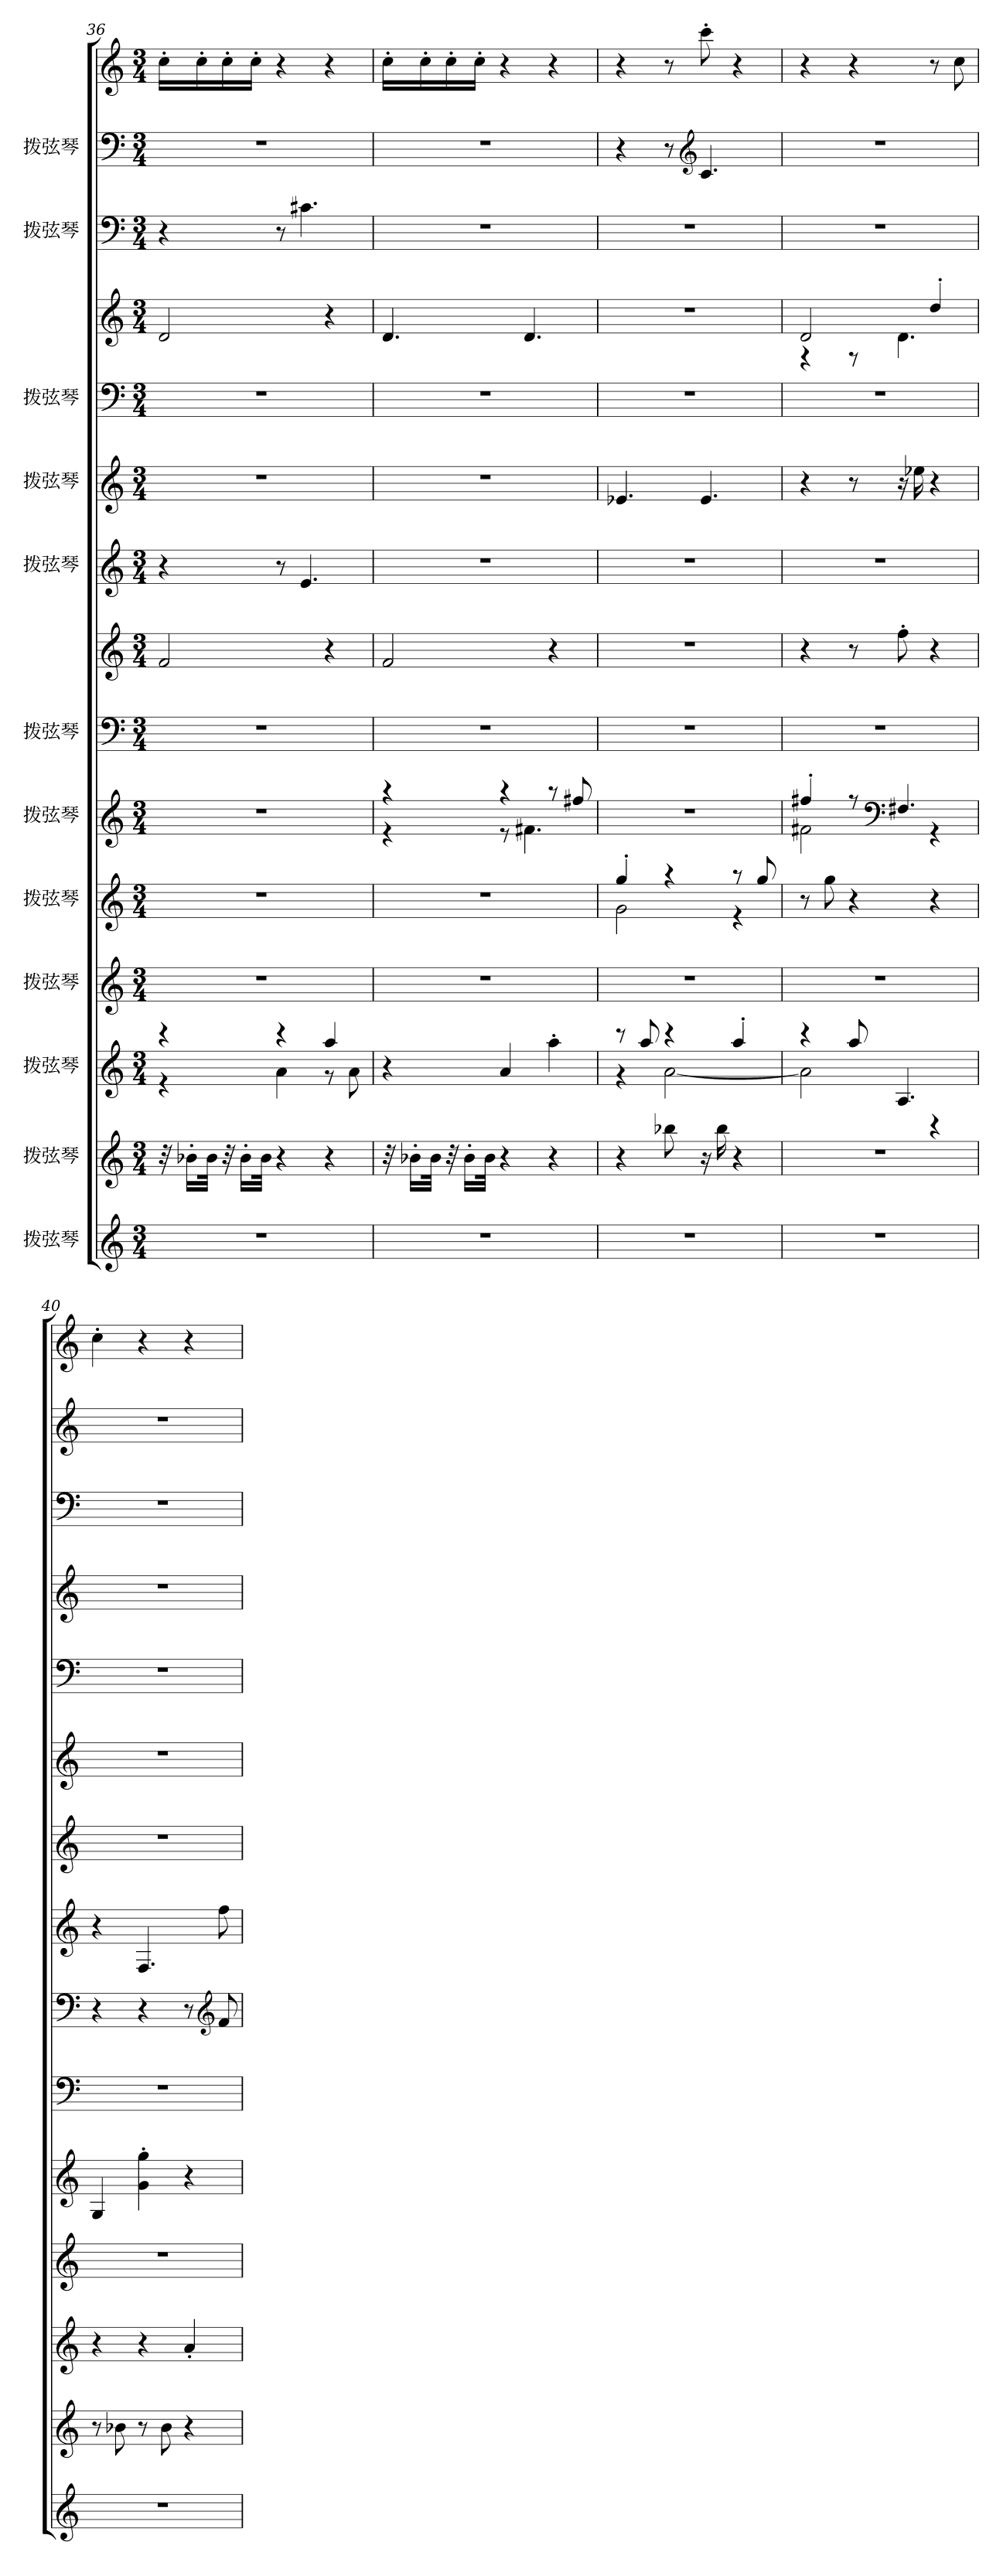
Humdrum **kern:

**kern	**kern	**kern	**kern	**kern	**kern	**kern	**kern	**kern	**kern	**kern	**kern	**kern	**kern	**kern
*part12	*part11	*part10	*part9	*part8	*part7	*part6	*part6	*part5	*part4	*part3	*part3	*part2	*part1	*part1
*staff15	*staff14	*staff13	*staff12	*staff11	*staff10	*staff9	*staff8	*staff7	*staff6	*staff5	*staff4	*staff3	*staff2	*staff1
*I"拨弦琴	*I"拨弦琴	*I"拨弦琴	*I"拨弦琴	*I"拨弦琴	*I"拨弦琴	*I"拨弦琴	*	*I"拨弦琴	*I"拨弦琴	*I"拨弦琴	*	*I"拨弦琴	*I"拨弦琴	*
!!LO:PB:g=z
*clefG2	*clefG2	*clefG2	*clefG2	*clefG2	*clefG2	*clefF4	*clefG2	*clefG2	*clefG2	*clefF4	*clefG2	*clefF4	*clefF4	*clefG2
*k[]	*k[]	*k[]	*k[]	*k[]	*k[]	*k[]	*k[]	*k[]	*k[]	*k[]	*k[]	*k[]	*k[]	*k[]
*M3/4	*M3/4	*M3/4	*M3/4	*M3/4	*M3/4	*M3/4	*M3/4	*M3/4	*M3/4	*M3/4	*M3/4	*M3/4	*M3/4	*M3/4
=36	=36	=36	=36	=36	=36	=36	=36	=36	=36	=36	=36	=36	=36	=36
*	*	*^	*	*	*	*	*	*	*	*	*	*	*	*
2.r	32r	4r	4r	2.r	2.r	2.r	2.r	2f/	4r	2.r	2.r	2d/	4r	2.r	16cc'\LL
.	16b-X'\LL	.	.	.	.	.	.	.	.	.	.	.	.	.	.
.	.	.	.	.	.	.	.	.	.	.	.	.	.	.	16cc'\
.	32b-\JJk	.	.	.	.	.	.	.	.	.	.	.	.	.	.
.	32r	.	.	.	.	.	.	.	.	.	.	.	.	.	16cc'\
.	16b-'\LL	.	.	.	.	.	.	.	.	.	.	.	.	.	.
.	.	.	.	.	.	.	.	.	.	.	.	.	.	.	16cc'\JJ
.	32b-\JJk	.	.	.	.	.	.	.	.	.	.	.	.	.	.
.	4r	4r	4a\	.	.	.	.	.	8r	.	.	.	8r	.	4r
.	.	.	.	.	.	.	.	.	4.e/	.	.	.	4.c#X\	.	.
.	4r	4aa/	8r	.	.	.	.	4r	.	.	.	4r	.	.	4r
.	.	.	8a\	.	.	.	.	.	.	.	.	.	.	.	.
*	*	*v	*v	*	*	*	*	*	*	*	*	*	*	*	*
=37	=37	=37	=37	=37	=37	=37	=37	=37	=37	=37	=37	=37	=37	=37
*	*	*	*	*	*^	*	*	*	*	*	*	*	*	*
2.r	32r	4r	2.r	2.r	4r	4r	2.r	2f/	2.r	2.r	2.r	4.d/	2.r	2.r	16cc'\LL
.	16b-X'\LL	.	.	.	.	.	.	.	.	.	.	.	.	.	.
.	.	.	.	.	.	.	.	.	.	.	.	.	.	.	16cc'\
.	32b-\JJk	.	.	.	.	.	.	.	.	.	.	.	.	.	.
.	32r	.	.	.	.	.	.	.	.	.	.	.	.	.	16cc'\
.	16b-'\LL	.	.	.	.	.	.	.	.	.	.	.	.	.	.
.	.	.	.	.	.	.	.	.	.	.	.	.	.	.	16cc'\JJ
.	32b-\JJk	.	.	.	.	.	.	.	.	.	.	.	.	.	.
.	4r	4a/	.	.	4r	8r	.	.	.	.	.	.	.	.	4r
.	.	.	.	.	.	4.f#X\	.	.	.	.	.	4.d/	.	.	.
.	4r	4aa'\	.	.	8r	.	.	4r	.	.	.	.	.	.	4r
.	.	.	.	.	8ff#X/	.	.	.	.	.	.	.	.	.	.
*	*	*	*	*	*v	*v	*	*	*	*	*	*	*	*	*
=38	=38	=38	=38	=38	=38	=38	=38	=38	=38	=38	=38	=38	=38	=38
*	*	*^	*	*^	*	*	*	*	*	*	*	*	*	*
2.r	4r	8r	4r	2.r	4gg'/	2g\	2.r	2.r	2.r	2.r	4.e-X/	2.r	2.r	2.r	4r	4r
.	.	8aa/	.	.	.	.	.	.	.	.	.	.	.	.	.	.
.	8bb-X\	4r	[2a\	.	4r	.	.	.	.	.	.	.	.	.	8r	8r
*	*	*	*	*	*	*	*	*	*	*	*	*	*	*	*clefG2	*
.	16r	.	.	.	.	.	.	.	.	.	4.e-/	.	.	.	4.c/	8ccc'\
.	16bb-\	.	.	.	.	.	.	.	.	.	.	.	.	.	.	.
.	4r	4aa'/	.	.	8r	4r	.	.	.	.	.	.	.	.	.	4r
.	.	.	.	.	8gg/	.	.	.	.	.	.	.	.	.	.	.
*	*	*	*	*	*v	*v	*	*	*	*	*	*	*	*	*	*
!!LO:PB:g=z
=39	=39	=39	=39	=39	=39	=39	=39	=39	=39	=39	=39	=39	=39	=39	=39
*	*	*	*	*	*	*^	*	*	*	*	*	*^	*	*	*
2.r	2.r	4r	2a\]	2.r	8r	4ff#X'/	2f#X\	2.r	4r	2.r	4r	2.r	2d/	4r	2.r	2.r	4r
.	.	.	.	.	8gg\	.	.	.	.	.	.	.	.	.	.	.	.
.	.	8aa/	.	.	4r	8r	.	.	8r	.	8r	.	.	8r	.	.	4r
*	*	*	*	*	*	*clefF4	*	*	*	*	*	*	*	*	*	*	*
.	.	4.A/	.	.	.	4.F#X/	.	.	8ff'\	.	16r	.	.	4.d\	.	.	.
.	.	.	.	.	.	.	.	.	.	.	16ee-X\	.	.	.	.	.	.
.	.	.	4r	.	4r	.	4r	.	4r	.	4r	.	4dd'/	.	.	.	8r
.	.	.	.	.	.	.	.	.	.	.	.	.	.	.	.	.	8cc\
*	*	*v	*v	*	*	*v	*v	*	*	*	*	*	*v	*v	*	*	*
=40	=40	=40	=40	=40	=40	=40	=40	=40	=40	=40	=40	=40	=40	=40
2.r	8r	4r	2.r	4G/	2.r	4r	4r	2.r	2.r	2.r	2.r	2.r	2.r	4cc'\
.	8b-X\	.	.	.	.	.	.	.	.	.	.	.	.	.
.	8r	4r	.	4g\' 4gg\'	.	4r	4.F/	.	.	.	.	.	.	4r
.	8b-\	.	.	.	.	.	.	.	.	.	.	.	.	.
.	4r	4a'/	.	4r	.	8r	.	.	.	.	.	.	.	4r
*	*	*	*	*	*	*clefG2	*	*	*	*	*	*	*	*
.	.	.	.	.	.	8f/	8ff\	.	.	.	.	.	.	.
=	=	=	=	=	=	=	=	=	=	=	=	=	=	=
*-	*-	*-	*-	*-	*-	*-	*-	*-	*-	*-	*-	*-	*-	*-
